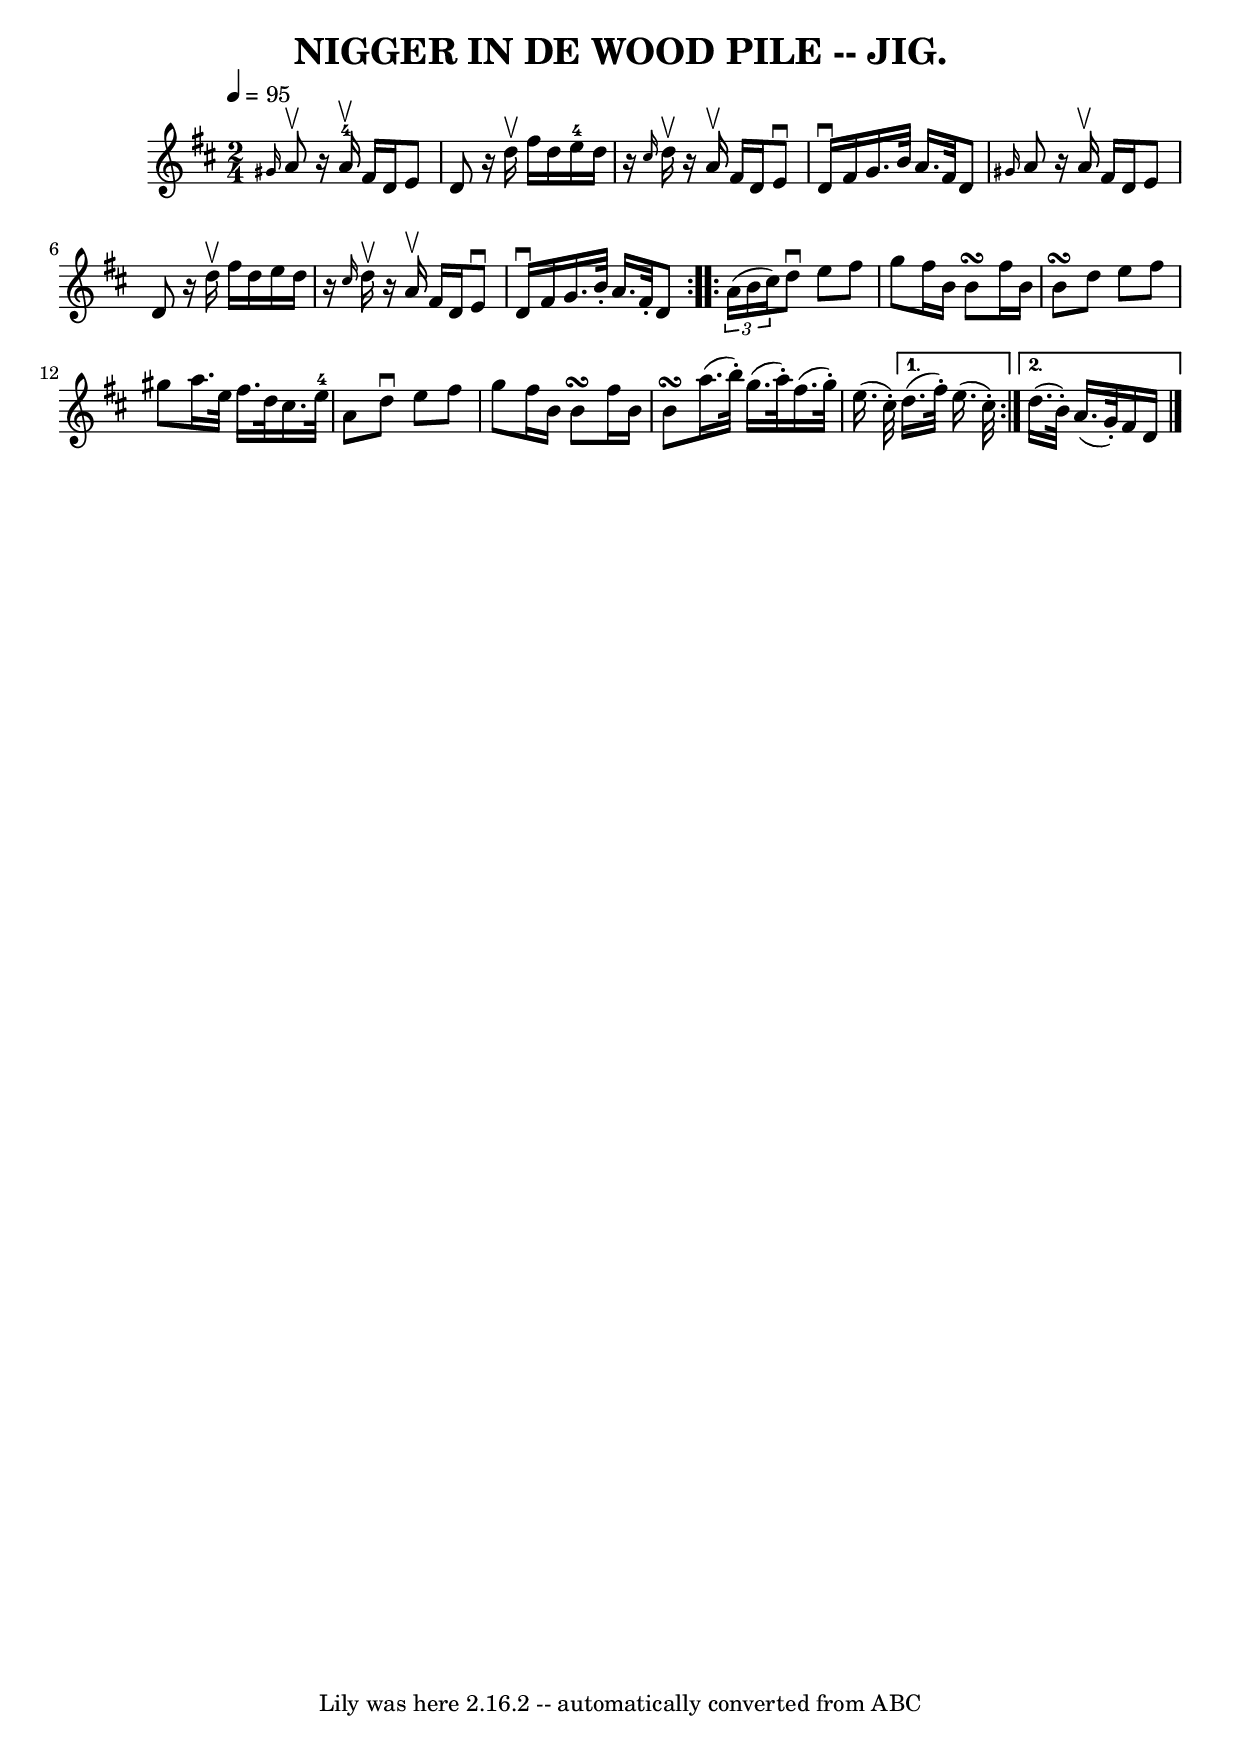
\version "2.16.2"
\include "Mammoth.ily"
\header {
  %% book = "Coles pg 82.2"
  crossRefNumber = "1"
  footnotes = ""
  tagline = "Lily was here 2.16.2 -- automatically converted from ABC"
  title = "NIGGER IN DE WOOD PILE -- JIG."

}
voicedefault =  {



  \repeat volta 2 {

    \time 2/4 \tempo  4=95
    
    \key d \major
    \grace { gis'16  
	   } a'8^\upbow |
    r16 a'16-4^\upbow fis'16 d'16 e'8 d'8  |
    r16 d''16^\upbow   
    fis''16 d''16 e''16-4 d''16    r16 \grace { cis''16  
					      } d''16^\upbow |
    r16 a'16^\upbow fis'16 d'16 e'8^\downbow d'16^\downbow fis'16  |
    g'16. b'32 a'16. fis'32 d'8  
    \grace { gis'16  
	   } a'8  |
    r16 a'16^\upbow fis'16 d'16   
    e'8 d'8  |
    r16 d''16^\upbow fis''16 d''16 e''16    
    d''16    r16 \grace { cis''16  
			} d''16^\upbow |
    r16 a'16^\upbow fis'16 d'16 e'8^\downbow d'16^\downbow fis'16  |
    
    g'16. b'32-. a'16. fis'32-. d'8  
  }     
  \repeat volta 2 {
    
    \times 2/3 { a'16 (b'16 cis''16) 
	       } |
    d''8^\downbow e''8  
    fis''8 g''8  |
    fis''16 b'16 b'8\turn fis''16 b'16    
    b'8\turn  |
    d''8 e''8 fis''8 gis''8  |
    a''16.    
    e''32 fis''16. d''32 cis''16. e''32-4 a'8  |
    
    |
    d''8^\downbow e''8 fis''8 g''8  |
    fis''16 b'16  
    b'8\turn fis''16 b'16 b'8\turn  |
    a''16. (b''32-.)   
    g''16. (a''32-.) fis''16. (g''32-.) e''16. (cis''32-.)   

  } \alternative{{ d''16. (fis''32-.) e''16. (cis''32-.) 
		 } {   
		   d''16. (b'32-.) a'16. (g'32-.) fis'16 d'16  \bar "|."   
		 }
	       }

}

\score{
  <<

    \context Staff="default"
    {
      \voicedefault 
      
    }

  >>
  \layout {
    
  }
  \midi {
  }

}
